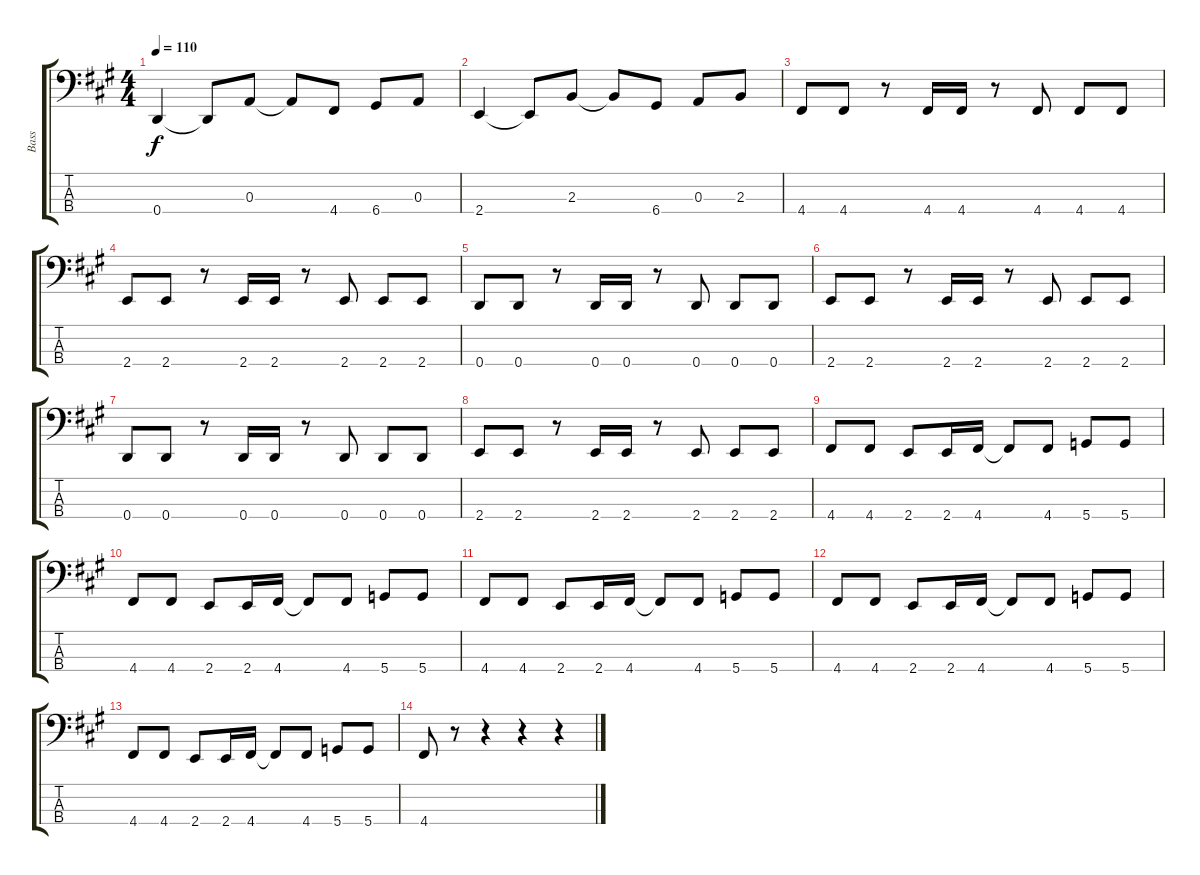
\track ("Bass" "Bass") {instrument electricbassfinger}
\staff {score tabs}
\tuning (G2 D2 A1 D1) {hide}
\ts (4 4)
\tempo 110
\clef f4
\ks a
0.4.4{dy f} 0.4{t}.8 0.3.8 0.3{t}.8 4.4.8 6.4.8 0.3.8 |
2.4.4 2.4{t}.8 2.3.8 2.3{t}.8 6.4.8 0.3.8 2.3.8 |
4.4.8 4.4.8 r.8 4.4.16 4.4.16 r.8 4.4.8 4.4.8 4.4.8 |
2.4.8 2.4.8 r.8 2.4.16 2.4.16 r.8 2.4.8 2.4.8 2.4.8 |
0.4.8 0.4.8 r.8 0.4.16 0.4.16 r.8 0.4.8 0.4.8 0.4.8 |
2.4.8 2.4.8 r.8 2.4.16 2.4.16 r.8 2.4.8 2.4.8 2.4.8 |
0.4.8 0.4.8 r.8 0.4.16 0.4.16 r.8 0.4.8 0.4.8 0.4.8 |
2.4.8 2.4.8 r.8 2.4.16 2.4.16 r.8 2.4.8 2.4.8 2.4.8 |
4.4.8 4.4.8 2.4.8 2.4.16 4.4.16 4.4{t}.8 4.4.8 5.4.8 5.4.8 |
4.4.8 4.4.8 2.4.8 2.4.16 4.4.16 4.4{t}.8 4.4.8 5.4.8 5.4.8 |
4.4.8 4.4.8 2.4.8 2.4.16 4.4.16 4.4{t}.8 4.4.8 5.4.8 5.4.8 |
4.4.8 4.4.8 2.4.8 2.4.16 4.4.16 4.4{t}.8 4.4.8 5.4.8 5.4.8 |
4.4.8 4.4.8 2.4.8 2.4.16 4.4.16 4.4{t}.8 4.4.8 5.4.8 5.4.8 |
4.4.8 r.8 r.4 r.4 r.4
